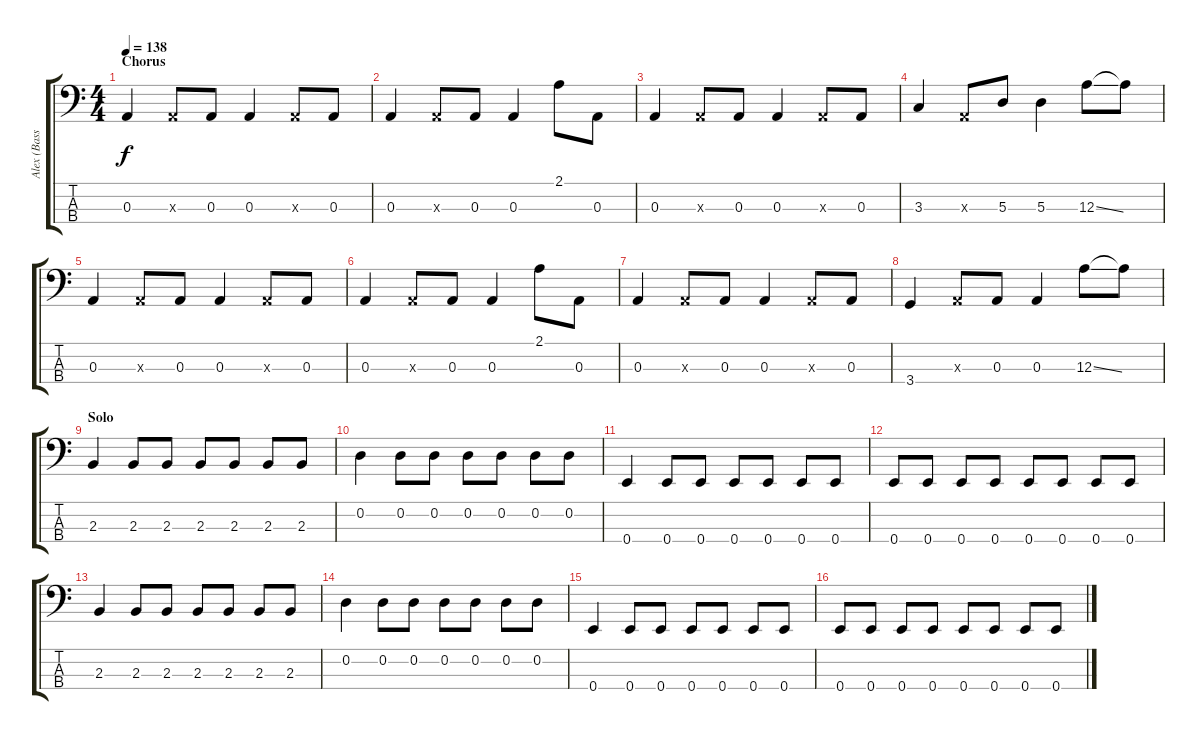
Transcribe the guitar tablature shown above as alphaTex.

\track ("Alex (Bass)" "Alex (Bass") {instrument electricbasspick}
\staff {score tabs}
\tuning (G2 D2 A1 E1) {hide}
\ts (4 4)
\section ("" "Chorus")
\tempo 138
\clef f4
\ks c
0.3.4{dy f} 0.3{x}.8 0.3.8 0.3.4 0.3{x}.8 0.3.8 |
0.3.4 0.3{x}.8 0.3.8 0.3.4 2.1.8 0.3.8 |
0.3.4 0.3{x}.8 0.3.8 0.3.4 0.3{x}.8 0.3.8 |
3.3.4 0.3{x}.8 5.3.8 5.3.4 12.3{ss}.8 12.3{t}.8 |
0.3.4 0.3{x}.8 0.3.8 0.3.4 0.3{x}.8 0.3.8 |
0.3.4 0.3{x}.8 0.3.8 0.3.4 2.1.8 0.3.8 |
0.3.4 0.3{x}.8 0.3.8 0.3.4 0.3{x}.8 0.3.8 |
3.4.4 0.3{x}.8 0.3.8 0.3.4 12.3{ss}.8 12.3{t}.8 |
\section ("" "Solo")
2.3.4 2.3.8 2.3.8 2.3.8 2.3.8 2.3.8 2.3.8 |
0.2.4 0.2.8 0.2.8 0.2.8 0.2.8 0.2.8 0.2.8 |
0.4.4 0.4.8 0.4.8 0.4.8 0.4.8 0.4.8 0.4.8 |
0.4.8 0.4.8 0.4.8 0.4.8 0.4.8 0.4.8 0.4.8 0.4.8 |
2.3.4 2.3.8 2.3.8 2.3.8 2.3.8 2.3.8 2.3.8 |
0.2.4 0.2.8 0.2.8 0.2.8 0.2.8 0.2.8 0.2.8 |
0.4.4 0.4.8 0.4.8 0.4.8 0.4.8 0.4.8 0.4.8 |
0.4.8 0.4.8 0.4.8 0.4.8 0.4.8 0.4.8 0.4.8 0.4.8
